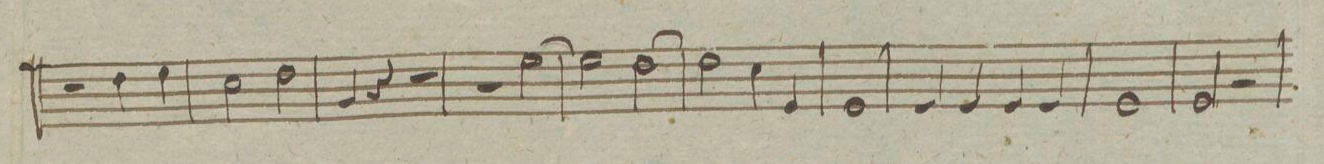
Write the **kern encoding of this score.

**kern	**dynam
*I"Clarino Secundo in C.	*
*clefG2	*
*k[]	*
*met(c|)	*
*M2/2	*
2r	.
4dd\	.
4ee\	.
=19	=19
2cc\	.
2dd\	.
=20	=20
4g/	.
4r	.
2r	.
=21	=21
2r	.
[2ee\	.
=22	=22
2ee\]	.
[2dd\	.
=23	=23
2dd\]	.
4cc\	.
4e/	.
=24	=24
1e/	.
=25	=25
4e/	.
4e/	.
4e/	.
4e/	.
=26	=26
1e/	.
=27	=27
2e/	.
2r	.
=28	=28
*-	*-
